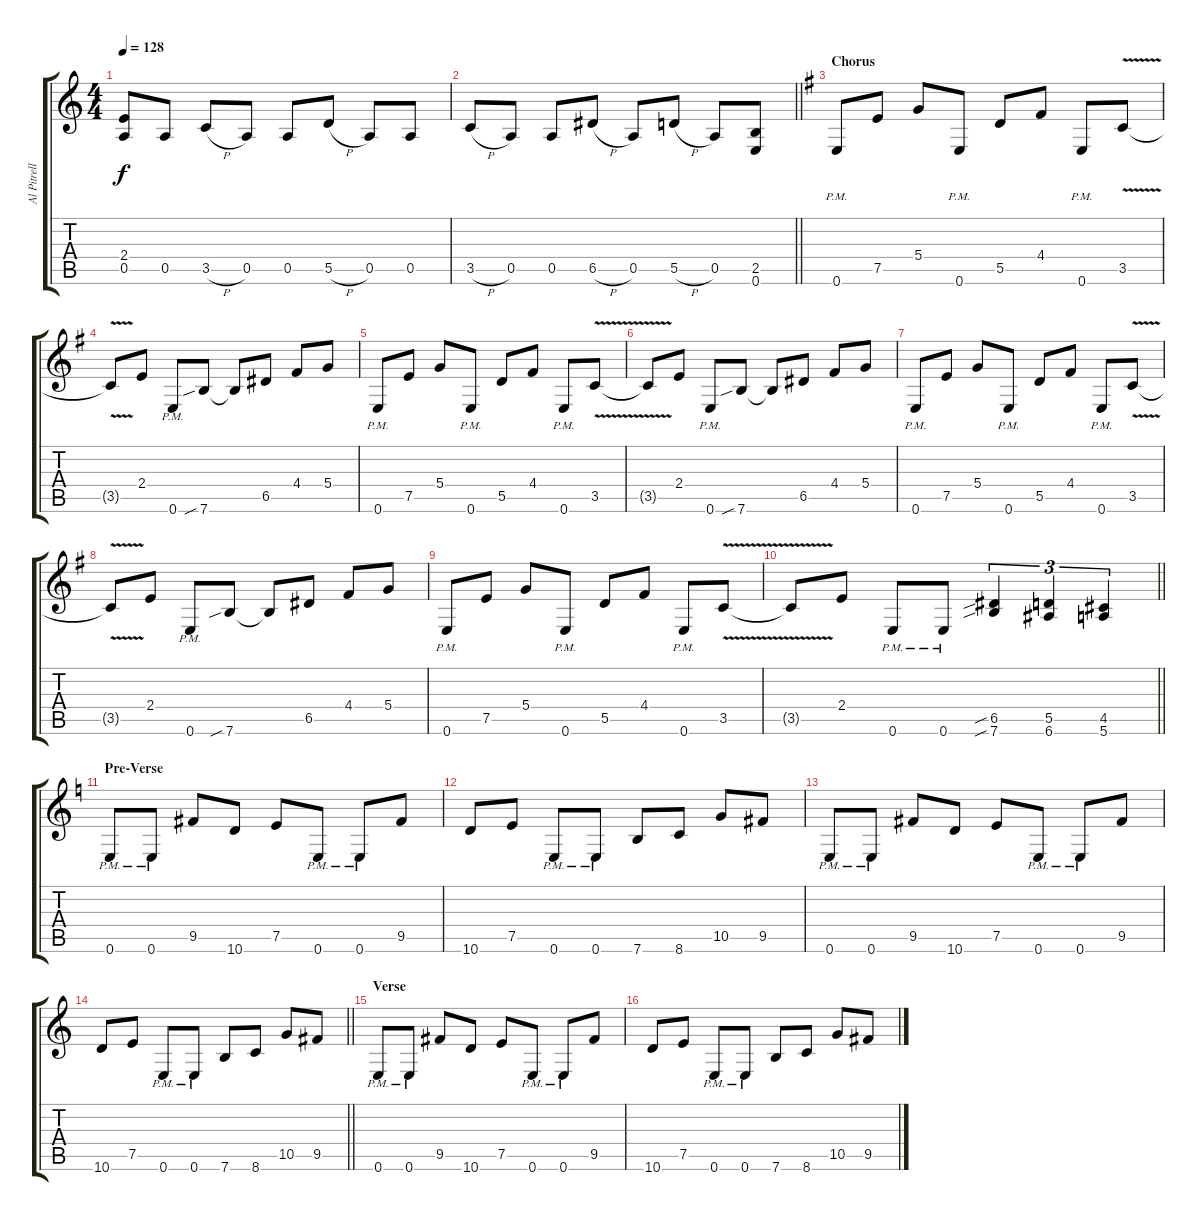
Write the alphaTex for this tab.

\track ("Al Pitrelli" "Al Pitrell") {instrument distortionguitar}
\staff {score tabs}
\tuning (E4 B3 G3 D3 A2 E2) {hide}
\ts (4 4)
\tempo 128
\clef g2
\ks c
(2.4{t} 0.5{t}).8{dy f} 0.5.8 3.5{h}.8 0.5.8 0.5.8 5.5{h}.8 0.5.8 0.5.8 |
\barLineRight lightlight
3.5{h}.8 0.5.8 0.5.8 6.5{h}.8 0.5.8 5.5{h}.8 0.5.8 (2.5 0.6).8 |
\section ("" "Chorus")
\ks g
0.6{pm}.8 7.5.8 5.4.8 0.6{pm}.8 5.5.8 4.4.8 0.6{pm}.8 3.5{v}.8 |
3.5{v t}.8 2.4.8 0.6{pm}.8 7.6{sib}.8 7.6{t}.8 6.5.8 4.4.8 5.4.8 |
0.6{pm}.8 7.5.8 5.4.8 0.6{pm}.8 5.5.8 4.4.8 0.6{pm}.8 3.5{v}.8 |
3.5{v t}.8 2.4.8 0.6{pm}.8 7.6{sib}.8 7.6{t}.8 6.5.8 4.4.8 5.4.8 |
0.6{pm}.8 7.5.8 5.4.8 0.6{pm}.8 5.5.8 4.4.8 0.6{pm}.8 3.5{v}.8 |
3.5{v t}.8 2.4.8 0.6{pm}.8 7.6{sib}.8 7.6{t}.8 6.5.8 4.4.8 5.4.8 |
0.6{pm}.8 7.5.8 5.4.8 0.6{pm}.8 5.5.8 4.4.8 0.6{pm}.8 3.5{v}.8 |
\barLineRight lightlight
3.5{v t}.8 2.4.8 0.6{pm}.8 0.6{pm}.8 (6.5{sib} 7.6{sib}).4{tu (3 2)} (5.5 6.6).4{tu (3 2)} (4.5 5.6).4{tu (3 2)} |
\section ("" "Pre-Verse")
\ks c
0.6{pm}.8 0.6{pm}.8 9.5.8 10.6.8 7.5.8 0.6{pm}.8 0.6{pm}.8 9.5.8 |
10.6.8 7.5.8 0.6{pm}.8 0.6{pm}.8 7.6.8 8.6.8 10.5.8 9.5.8 |
0.6{pm}.8 0.6{pm}.8 9.5.8 10.6.8 7.5.8 0.6{pm}.8 0.6{pm}.8 9.5.8 |
\barLineRight lightlight
10.6.8 7.5.8 0.6{pm}.8 0.6{pm}.8 7.6.8 8.6.8 10.5.8 9.5.8 |
\section ("" "Verse")
0.6{pm}.8 0.6{pm}.8 9.5.8 10.6.8 7.5.8 0.6{pm}.8 0.6{pm}.8 9.5.8 |
10.6.8 7.5.8 0.6{pm}.8 0.6{pm}.8 7.6.8 8.6.8 10.5.8 9.5.8
